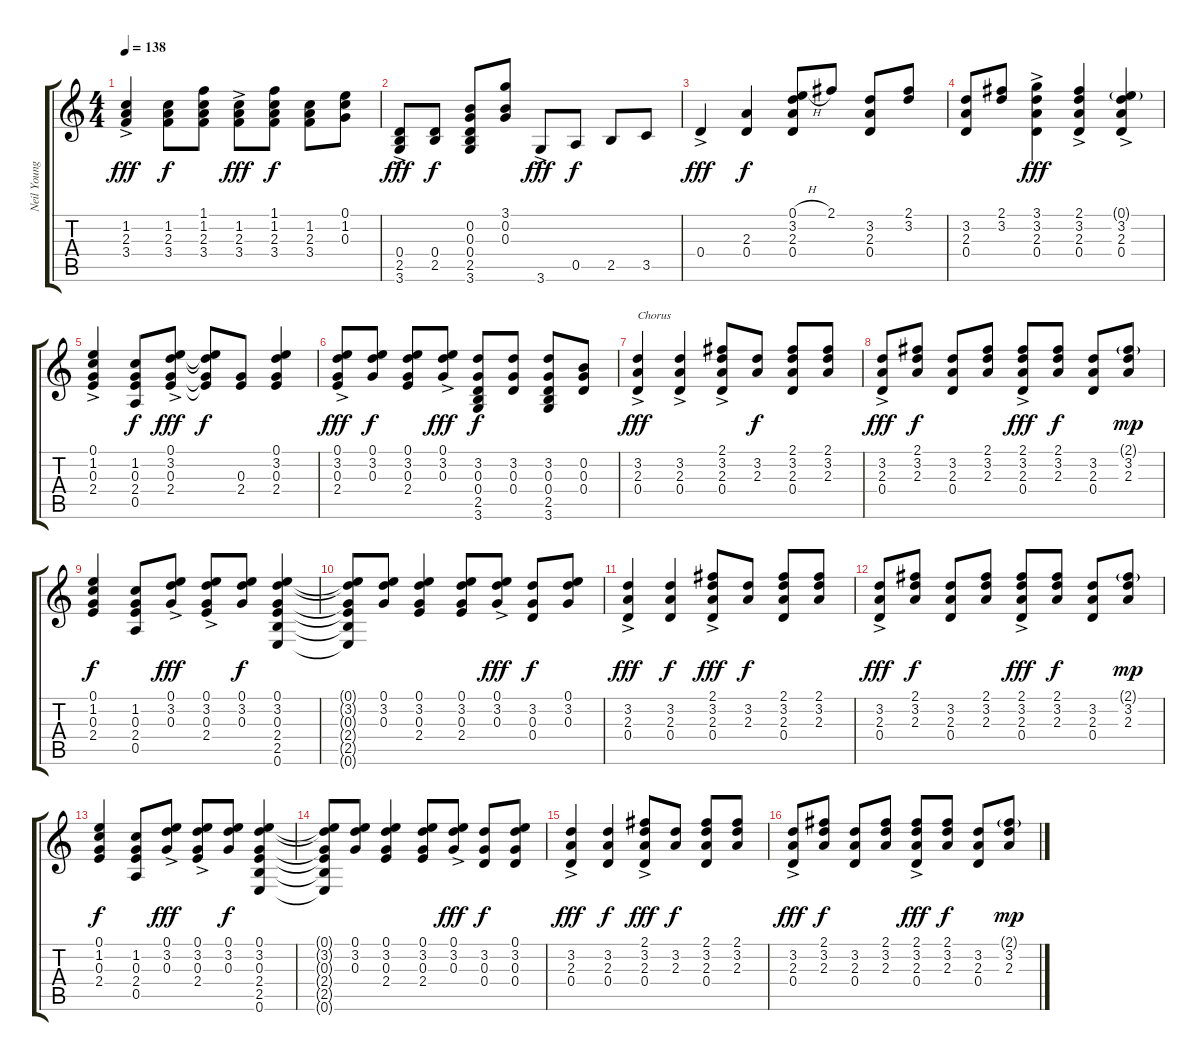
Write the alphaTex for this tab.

\track ("Neil Young Acoustic" "Neil Young") {instrument acousticguitarsteel}
\staff {score tabs}
\tuning (E4 B3 G3 D3 A2 E2) {hide}
\ts (4 4)
\tempo 138
\clef g2
\ks c
(1.2{ac} 2.3{ac} 3.4{ac}).4{dy fff} (1.2 2.3 3.4).8{dy f} (1.1 1.2 2.3 3.4).8 (1.2{ac} 2.3{ac} 3.4{ac}).8{dy fff} (1.1 1.2 2.3 3.4).8{dy f} (1.2 2.3 3.4).8 (0.1 1.2 0.3).8 |
(0.4{ac} 2.5{ac} 3.6{ac}).8{dy fff} (0.4 2.5).8{dy f} (0.2 0.3 0.4 2.5 3.6).8 (3.1 0.2 0.3).8 3.6{ac}.8{dy fff} 0.5.8{dy f} 2.5.8 3.5.8 |
0.4{ac}.4{dy fff} (2.3 0.4).4{dy f} (0.1{h} 3.2 2.3 0.4).8 2.1.8 (3.2 2.3 0.4).8 (2.1 3.2).8 |
(3.2 2.3 0.4).8 (2.1 3.2).8 (3.1{ac} 3.2{ac} 2.3{ac} 0.4{ac}).4{dy fff} (2.1{ac} 3.2{ac} 2.3{ac} 0.4{ac}).4 (0.1{g ac} 3.2{ac} 2.3{ac} 0.4{ac}).4 |
(0.1{ac} 1.2{ac} 0.3{ac} 2.4{ac}).4 (1.2 0.3 2.4 0.5).8{dy f} (0.1{ac} 3.2{ac} 0.3{ac} 2.4{ac}).8{dy fff} (0.1{t} 3.2{t} 0.3{t} 2.4{t}).8{dy f} (0.3 2.4).8 (0.1 3.2 0.3 2.4).4 |
(0.1{ac} 3.2{ac} 0.3{ac} 2.4{ac}).8{dy fff} (0.1 3.2 0.3).8{dy f} (0.1 3.2 0.3 2.4).8 (0.1{ac} 3.2{ac} 0.3{ac}).8{dy fff} (3.2 0.3 0.4 2.5 3.6).8{dy f} (3.2 0.3 0.4).8 (3.2 0.3 0.4 2.5 3.6).8 (0.2 0.3 0.4).8 |
(3.2{ac} 2.3{ac} 0.4{ac}).4{txt "Chorus" dy fff} (3.2{ac} 2.3{ac} 0.4{ac}).4 (2.1{ac} 3.2{ac} 2.3{ac} 0.4{ac}).8 (3.2 2.3).8{dy f} (2.1 3.2 2.3 0.4).8 (2.1 3.2 2.3).8 |
(3.2{ac} 2.3{ac} 0.4{ac}).8{dy fff} (2.1 3.2 2.3).8{dy f} (3.2 2.3 0.4).8 (2.1 3.2 2.3).8 (2.1{ac} 3.2{ac} 2.3{ac} 0.4{ac}).8{dy fff} (2.1 3.2 2.3).8{dy f} (3.2 2.3 0.4).8 (2.1{g} 3.2 2.3).8{dy mp} |
(0.1 1.2 0.3 2.4).4{dy f} (1.2 0.3 2.4 0.5).8 (0.1{ac} 3.2{ac} 0.3{ac}).8{dy fff} (0.1{ac} 3.2{ac} 0.3{ac} 2.4{ac}).8 (0.1 3.2 0.3).8{dy f} (0.1 3.2 0.3 2.4 2.5 0.6).4 |
(0.1{t} 3.2{t} 0.3{t} 2.4{t} 2.5{t} 0.6{t}).8 (0.1 3.2 0.3).8 (0.1 3.2 0.3 2.4).4 (0.1 3.2 0.3 2.4).8 (0.1{ac} 3.2{ac} 0.3{ac}).8{dy fff} (3.2 0.3 0.4).8{dy f} (0.1 3.2 0.3).8 |
(3.2{ac} 2.3{ac} 0.4{ac}).4{dy fff} (3.2 2.3 0.4).4{dy f} (2.1{ac} 3.2{ac} 2.3{ac} 0.4{ac}).8{dy fff} (3.2 2.3).8{dy f} (2.1 3.2 2.3 0.4).8 (2.1 3.2 2.3).8 |
(3.2{ac} 2.3{ac} 0.4{ac}).8{dy fff} (2.1 3.2 2.3).8{dy f} (3.2 2.3 0.4).8 (2.1 3.2 2.3).8 (2.1{ac} 3.2{ac} 2.3{ac} 0.4{ac}).8{dy fff} (2.1 3.2 2.3).8{dy f} (3.2 2.3 0.4).8 (2.1{g} 3.2 2.3).8{dy mp} |
(0.1 1.2 0.3 2.4).4{dy f} (1.2 0.3 2.4 0.5).8 (0.1{ac} 3.2{ac} 0.3{ac}).8{dy fff} (0.1{ac} 3.2{ac} 0.3{ac} 2.4{ac}).8 (0.1 3.2 0.3).8{dy f} (0.1 3.2 0.3 2.4 2.5 0.6).4 |
(0.1{t} 3.2{t} 0.3{t} 2.4{t} 2.5{t} 0.6{t}).8 (0.1 3.2 0.3).8 (0.1 3.2 0.3 2.4).4 (0.1 3.2 0.3 2.4).8 (0.1{ac} 3.2{ac} 0.3{ac}).8{dy fff} (3.2 0.3 0.4).8{dy f} (0.1 3.2 0.3 0.4).8 |
(3.2{ac} 2.3{ac} 0.4{ac}).4{dy fff} (3.2 2.3 0.4).4{dy f} (2.1{ac} 3.2{ac} 2.3{ac} 0.4{ac}).8{dy fff} (3.2 2.3).8{dy f} (2.1 3.2 2.3 0.4).8 (2.1 3.2 2.3).8 |
(3.2{ac} 2.3{ac} 0.4{ac}).8{dy fff} (2.1 3.2 2.3).8{dy f} (3.2 2.3 0.4).8 (2.1 3.2 2.3).8 (2.1{ac} 3.2{ac} 2.3{ac} 0.4{ac}).8{dy fff} (2.1 3.2 2.3).8{dy f} (3.2 2.3 0.4).8 (2.1{g} 3.2 2.3).8{dy mp}
